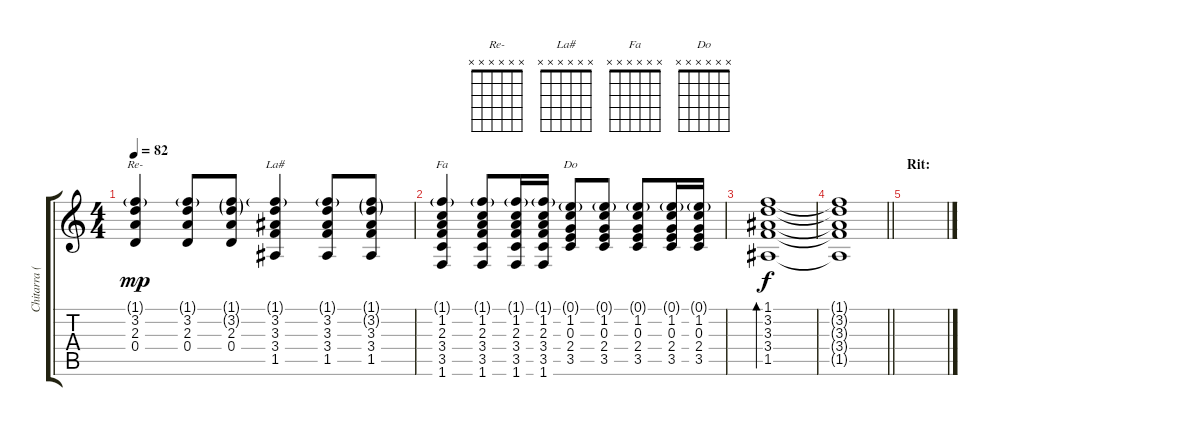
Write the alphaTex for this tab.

\track ("Chitarra (acustica)" "Chitarra (") {instrument acousticguitarsteel}
\staff {score tabs}
\tuning (E4 B3 G3 D3 A2 E2) {hide}
\chord ("Re-" x x x x x x)
\chord ("La#" x x x x x x)
\chord ("Fa" x x x x x x)
\chord ("Do" x x x x x x)
\ts (4 4)
\tempo 82
\clef g2
\ks c
(1.1{g} 3.2 2.3 0.4).4{ch "Re-" dy mp} (1.1{g} 3.2 2.3 0.4).8 (1.1{g} 3.2{g} 2.3 0.4).8 (1.1{g} 3.2 3.3 3.4 1.5).4{ch "La#"} (1.1{g} 3.2 3.3 3.4 1.5).8 (1.1{g} 3.2{g} 3.3 3.4 1.5).8 |
(1.1{g} 1.2 2.3 3.4 3.5 1.6).4{ch "Fa"} (1.1{g} 1.2 2.3 3.4 3.5 1.6).8 (1.1{g} 1.2 2.3 3.4 3.5 1.6).16 (1.1{g} 1.2 2.3 3.4 3.5 1.6).16 (0.1{g} 1.2 0.3 2.4 3.5).8{ch "Do"} (0.1{g} 1.2 0.3 2.4 3.5).8 (0.1{g} 1.2 0.3 2.4 3.5).8 (0.1{g} 1.2 0.3 2.4 3.5).16 (0.1{g} 1.2 0.3 2.4 3.5).16 |
(1.1 3.2 3.3 3.4 1.5).1{bd 120 dy f} |
\barLineRight lightlight
(1.1{t} 3.2{t} 3.3{t} 3.4{t} 1.5{t}).1 |
\section ("" "Rit:")
